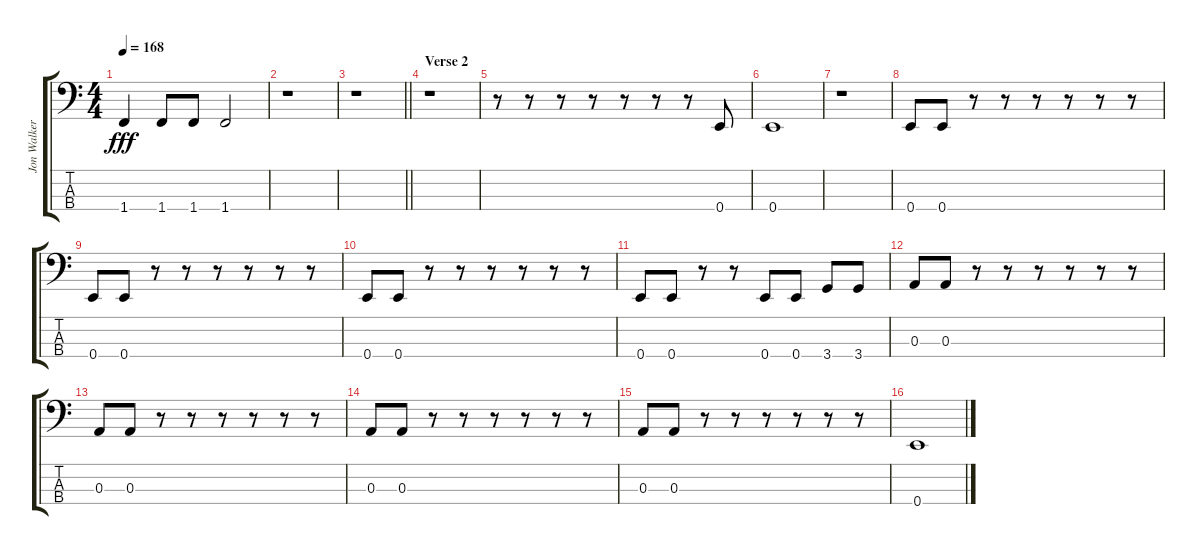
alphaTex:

\track ("Jon Walker" "Jon Walker") {instrument electricbasspick}
\staff {score tabs}
\tuning (G2 D2 A1 E1) {hide}
\ts (4 4)
\tempo 168
\clef f4
\ks c
1.4.4{dy fff} 1.4.8 1.4.8 1.4.2 |
r.1 |
\barLineRight lightlight
r.1 |
\section ("" "Verse 2")
r.1 |
r.8 r.8 r.8 r.8 r.8 r.8 r.8 0.4.8 |
0.4.1 |
r.1 |
0.4.8 0.4.8 r.8 r.8 r.8 r.8 r.8 r.8 |
0.4.8 0.4.8 r.8 r.8 r.8 r.8 r.8 r.8 |
0.4.8 0.4.8 r.8 r.8 r.8 r.8 r.8 r.8 |
0.4.8 0.4.8 r.8 r.8 0.4.8 0.4.8 3.4.8 3.4.8 |
0.3.8 0.3.8 r.8 r.8 r.8 r.8 r.8 r.8 |
0.3.8 0.3.8 r.8 r.8 r.8 r.8 r.8 r.8 |
0.3.8 0.3.8 r.8 r.8 r.8 r.8 r.8 r.8 |
0.3.8 0.3.8 r.8 r.8 r.8 r.8 r.8 r.8 |
0.4.1
